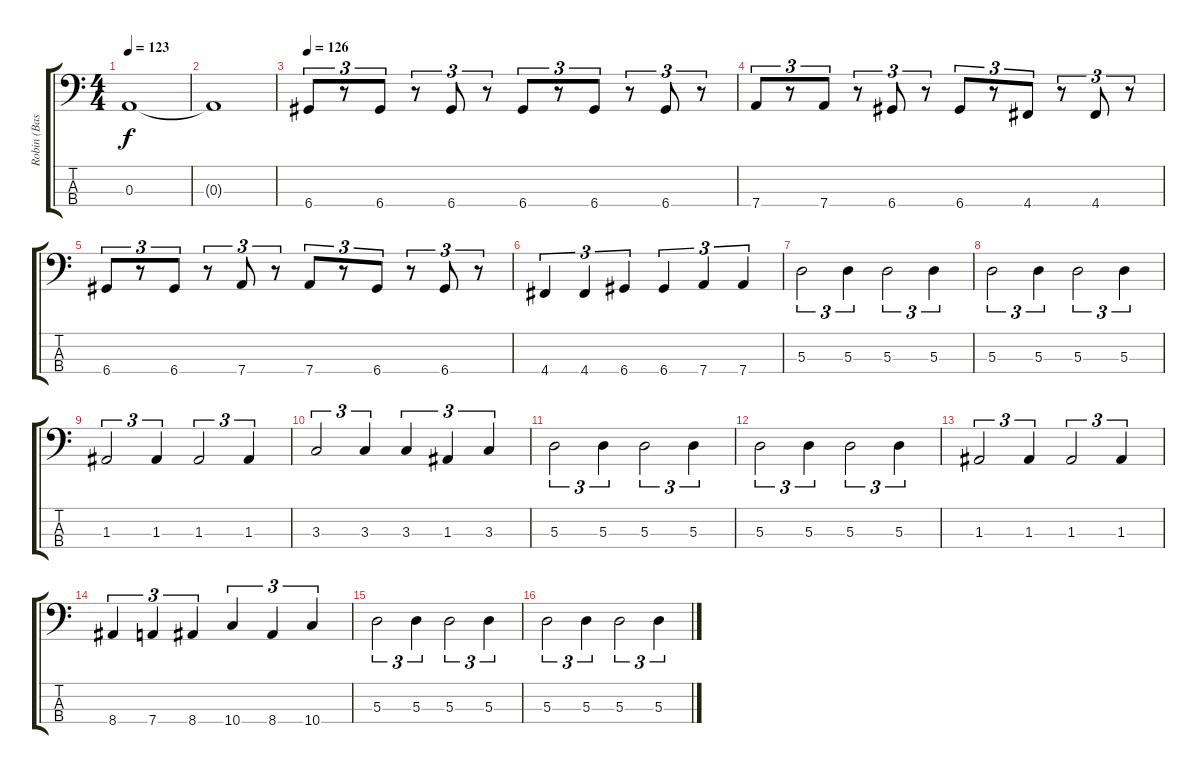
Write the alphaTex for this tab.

\track ("Robin (Bass)" "Robin (Bas") {instrument electricbassfinger}
\staff {score tabs}
\tuning (G2 D2 A1 D1) {hide}
\ts (4 4)
\tempo 123
\clef f4
\ks c
0.3.1{dy f} |
0.3{t}.1 |
\tempo 126
6.4.8{tu (3 2)} r.8{tu (3 2)} 6.4.8{tu (3 2)} r.8{tu (3 2)} 6.4.8{tu (3 2)} r.8{tu (3 2)} 6.4.8{tu (3 2)} r.8{tu (3 2)} 6.4.8{tu (3 2)} r.8{tu (3 2)} 6.4.8{tu (3 2)} r.8{tu (3 2)} |
7.4.8{tu (3 2)} r.8{tu (3 2)} 7.4.8{tu (3 2)} r.8{tu (3 2)} 6.4.8{tu (3 2)} r.8{tu (3 2)} 6.4.8{tu (3 2)} r.8{tu (3 2)} 4.4.8{tu (3 2)} r.8{tu (3 2)} 4.4.8{tu (3 2)} r.8{tu (3 2)} |
6.4.8{tu (3 2)} r.8{tu (3 2)} 6.4.8{tu (3 2)} r.8{tu (3 2)} 7.4.8{tu (3 2)} r.8{tu (3 2)} 7.4.8{tu (3 2)} r.8{tu (3 2)} 6.4.8{tu (3 2)} r.8{tu (3 2)} 6.4.8{tu (3 2)} r.8{tu (3 2)} |
4.4.4{tu (3 2)} 4.4.4{tu (3 2)} 6.4.4{tu (3 2)} 6.4.4{tu (3 2)} 7.4.4{tu (3 2)} 7.4.4{tu (3 2)} |
5.3.2{tu (3 2)} 5.3.4{tu (3 2)} 5.3.2{tu (3 2)} 5.3.4{tu (3 2)} |
5.3.2{tu (3 2)} 5.3.4{tu (3 2)} 5.3.2{tu (3 2)} 5.3.4{tu (3 2)} |
1.3.2{tu (3 2)} 1.3.4{tu (3 2)} 1.3.2{tu (3 2)} 1.3.4{tu (3 2)} |
3.3.2{tu (3 2)} 3.3.4{tu (3 2)} 3.3.4{tu (3 2)} 1.3.4{tu (3 2)} 3.3.4{tu (3 2)} |
5.3.2{tu (3 2)} 5.3.4{tu (3 2)} 5.3.2{tu (3 2)} 5.3.4{tu (3 2)} |
5.3.2{tu (3 2)} 5.3.4{tu (3 2)} 5.3.2{tu (3 2)} 5.3.4{tu (3 2)} |
1.3.2{tu (3 2)} 1.3.4{tu (3 2)} 1.3.2{tu (3 2)} 1.3.4{tu (3 2)} |
8.4.4{tu (3 2)} 7.4.4{tu (3 2)} 8.4.4{tu (3 2)} 10.4.4{tu (3 2)} 8.4.4{tu (3 2)} 10.4.4{tu (3 2)} |
5.3.2{tu (3 2)} 5.3.4{tu (3 2)} 5.3.2{tu (3 2)} 5.3.4{tu (3 2)} |
5.3.2{tu (3 2)} 5.3.4{tu (3 2)} 5.3.2{tu (3 2)} 5.3.4{tu (3 2)}
